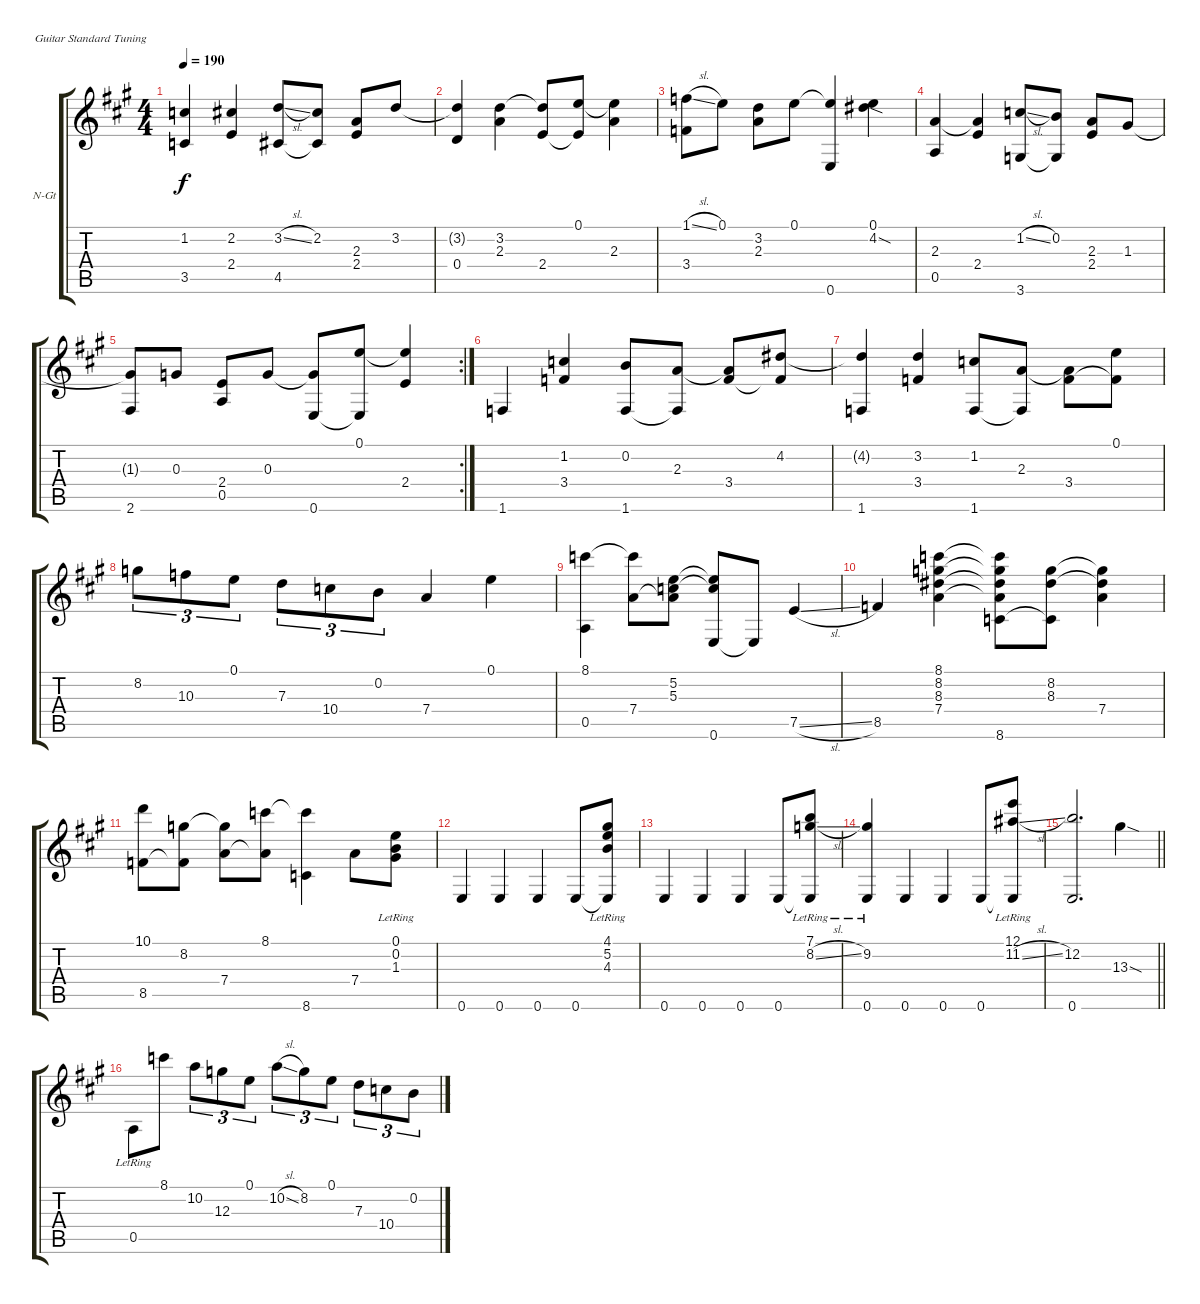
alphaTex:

\bracketExtendMode groupsimilarinstruments
\firstSystemTrackNameOrientation horizontal
\otherSystemsTrackNameOrientation horizontal
\track ("Track 1" "N-Gt") {instrument acousticguitarnylon}
\staff {score tabs}
\tuning (E4 B3 G3 D3 A2 E2)
\ts (4 4)
\tempo 190
\clef g2
\ks a
(1.2 3.5).4{dy f} (2.2 2.4).4 (3.2{sl} 4.5).8 (2.2 4.5{t}).8 (2.3 2.4).8 3.2.8 |
(3.2{t} 0.4).4 (3.2 2.3).4 (3.2{t} 2.4).8 (0.1 2.4{t}).8 (0.1{t} 2.3).4 |
(1.1{sl} 3.4).8 0.1.8 (3.2 2.3).8 0.1.8 (0.1{t} 0.6).4 (0.1 4.2{sod}).4 |
(2.3 0.5).4 (2.3{t} 2.4).4 (1.2{sl} 3.6).8 (0.2 3.6{t}).8 (2.3 2.4).8 1.3.8 |
\rc 2
(1.3{t} 2.6).8 0.3.8 (2.4 0.5).8 0.3.8 (0.3{t} 0.6).8 (0.1 0.6{t}).8 (0.1{t} 2.4).4 |
1.6.4 (1.2 3.4).4 (0.2 1.6).8 (2.3 1.6{t}).8 (2.3{t} 3.4).8 (4.2 3.4{t}).8 |
(4.2{t} 1.6).4 (3.2 3.4).4 (1.2 1.6).8 (2.3 1.6{t}).8 (2.3{t} 3.4).8 (0.1 3.4{t}).8 |
8.2.8{tu (3 2)} 10.3.8{tu (3 2)} 0.1.8{tu (3 2)} 7.3.8{tu (3 2)} 10.4.8{tu (3 2)} 0.2.8{tu (3 2)} 7.4.4 0.1.4 |
(8.1 0.5).4 (8.1{t} 7.4).8 (5.2 5.3 7.4{t}).8 (5.2{t} 5.3{t} 0.6).8 0.6{t}.8 7.5{sl}.4 |
8.5.4 (8.1 8.2 8.3 7.4).4 (8.1{t} 8.2{t} 8.3{t} 7.4{t} 8.6).8 (8.2 8.3 8.6{t}).8 (8.2{t} 8.3{t} 7.4).4 |
(10.1 8.5).8 (8.2 8.5{t}).8 (8.2{t} 7.4).8 (8.1 7.4{t}).8 (8.1{t} 8.6).4 7.4.8 (0.1{lr} 0.2{lr} 1.3{lr}).8 |
0.6.4 0.6.4 0.6.4 0.6.8 (4.1{lr} 5.2{lr} 4.3{lr} 0.6{t}).8 |
0.6.4 0.6.4 0.6.4 0.6.8 (7.1{lr} 8.2{sl} 0.6{t}).8 |
(9.2{lr} 0.6).4 0.6.4 0.6.4 0.6.8 (12.1{lr} 11.2{sl} 0.6{t}).8 |
\barLineRight lightlight
(12.2 0.6).2{d} 13.3{sod}.4 |
0.5{lr}.8 8.1.8 10.2.8{tu (3 2)} 12.3.8{tu (3 2)} 0.1.8{tu (3 2)} 10.2{sl}.8{tu (3 2)} 8.2.8{tu (3 2)} 0.1.8{tu (3 2)} 7.3.8{tu (3 2)} 10.4.8{tu (3 2)} 0.2.8{tu (3 2)}
